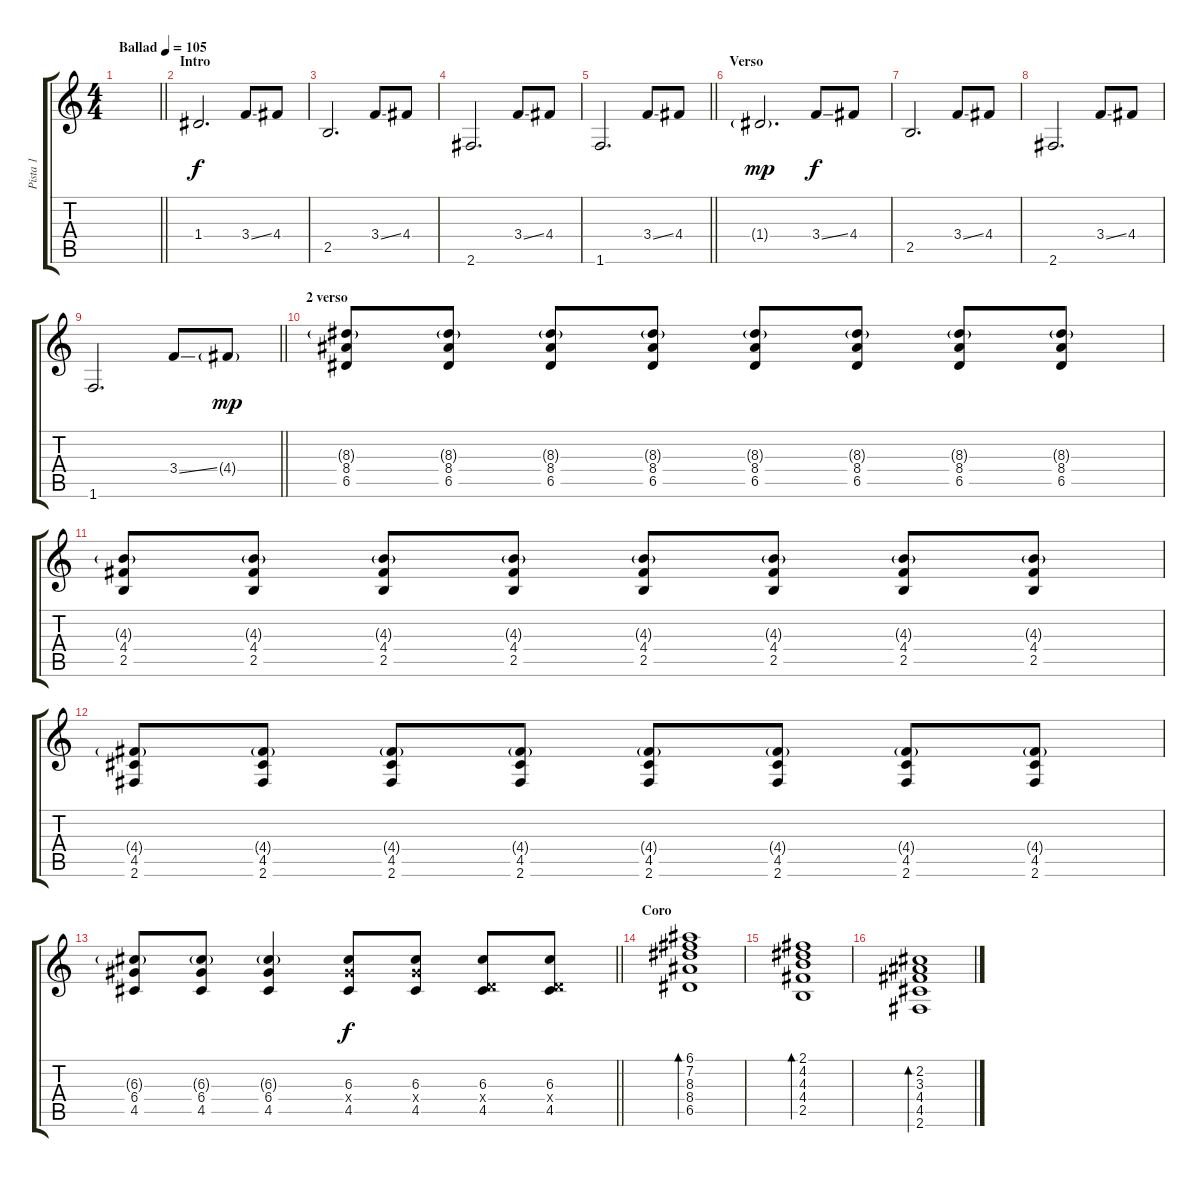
\track ("Pista 1" "Pista 1") {instrument electricguitarjazz}
\staff {score tabs}
\tuning (E4 B3 G3 D3 A2 E2) {hide}
\ts (4 4)
\tempo (105 "Ballad")
\clef g2
\barLineRight lightlight
\ks c
|
\section ("" "Intro")
1.4.2{d} 3.4{ss}.8 4.4.8 |
2.5.2{d} 3.4{ss}.8 4.4.8 |
2.6.2{d} 3.4{ss}.8 4.4.8 |
\barLineRight lightlight
1.6.2{d} 3.4{ss}.8 4.4.8 |
\section ("" "Verso")
1.4{g}.2{d dy mp volume 12} 3.4{ss}.8{dy f} 4.4.8 |
2.5.2{d} 3.4{ss}.8 4.4.8 |
2.6.2{d} 3.4{ss}.8 4.4.8 |
\barLineRight lightlight
1.6.2{d} 3.4{ss}.8 4.4{g}.8{dy mp} |
\section ("" "2 verso")
(8.3{g} 8.4 6.5).8{volume 8 instrument distortionguitar} (8.3{g} 8.4 6.5).8 (8.3{g} 8.4 6.5).8 (8.3{g} 8.4 6.5).8 (8.3{g} 8.4 6.5).8 (8.3{g} 8.4 6.5).8 (8.3{g} 8.4 6.5).8 (8.3{g} 8.4 6.5).8 |
(4.3{g} 4.4 2.5).8 (4.3{g} 4.4 2.5).8 (4.3{g} 4.4 2.5).8 (4.3{g} 4.4 2.5).8 (4.3{g} 4.4 2.5).8 (4.3{g} 4.4 2.5).8 (4.3{g} 4.4 2.5).8 (4.3{g} 4.4 2.5).8 |
(4.4{g} 4.5 2.6).8 (4.4{g} 4.5 2.6).8 (4.4{g} 4.5 2.6).8 (4.4{g} 4.5 2.6).8 (4.4{g} 4.5 2.6).8 (4.4{g} 4.5 2.6).8 (4.4{g} 4.5 2.6).8 (4.4{g} 4.5 2.6).8 |
\barLineRight lightlight
(6.3{g} 6.4 4.5).8 (6.3{g} 6.4 4.5).8 (6.3{g} 6.4 4.5).4 (6.3 6.4{x} 4.5).8{dy f} (6.3 6.4{x} 4.5).8 (6.3 0.4{x} 4.5).8 (6.3 0.4{x} 4.5).8 |
\section ("" "Coro")
(6.1 7.2 8.3 8.4 6.5).1{bd 120} |
(2.1 4.2 4.3 4.4 2.5).1{bd 120} |
(2.2 3.3 4.4 4.5 2.6).1{bd 120}
